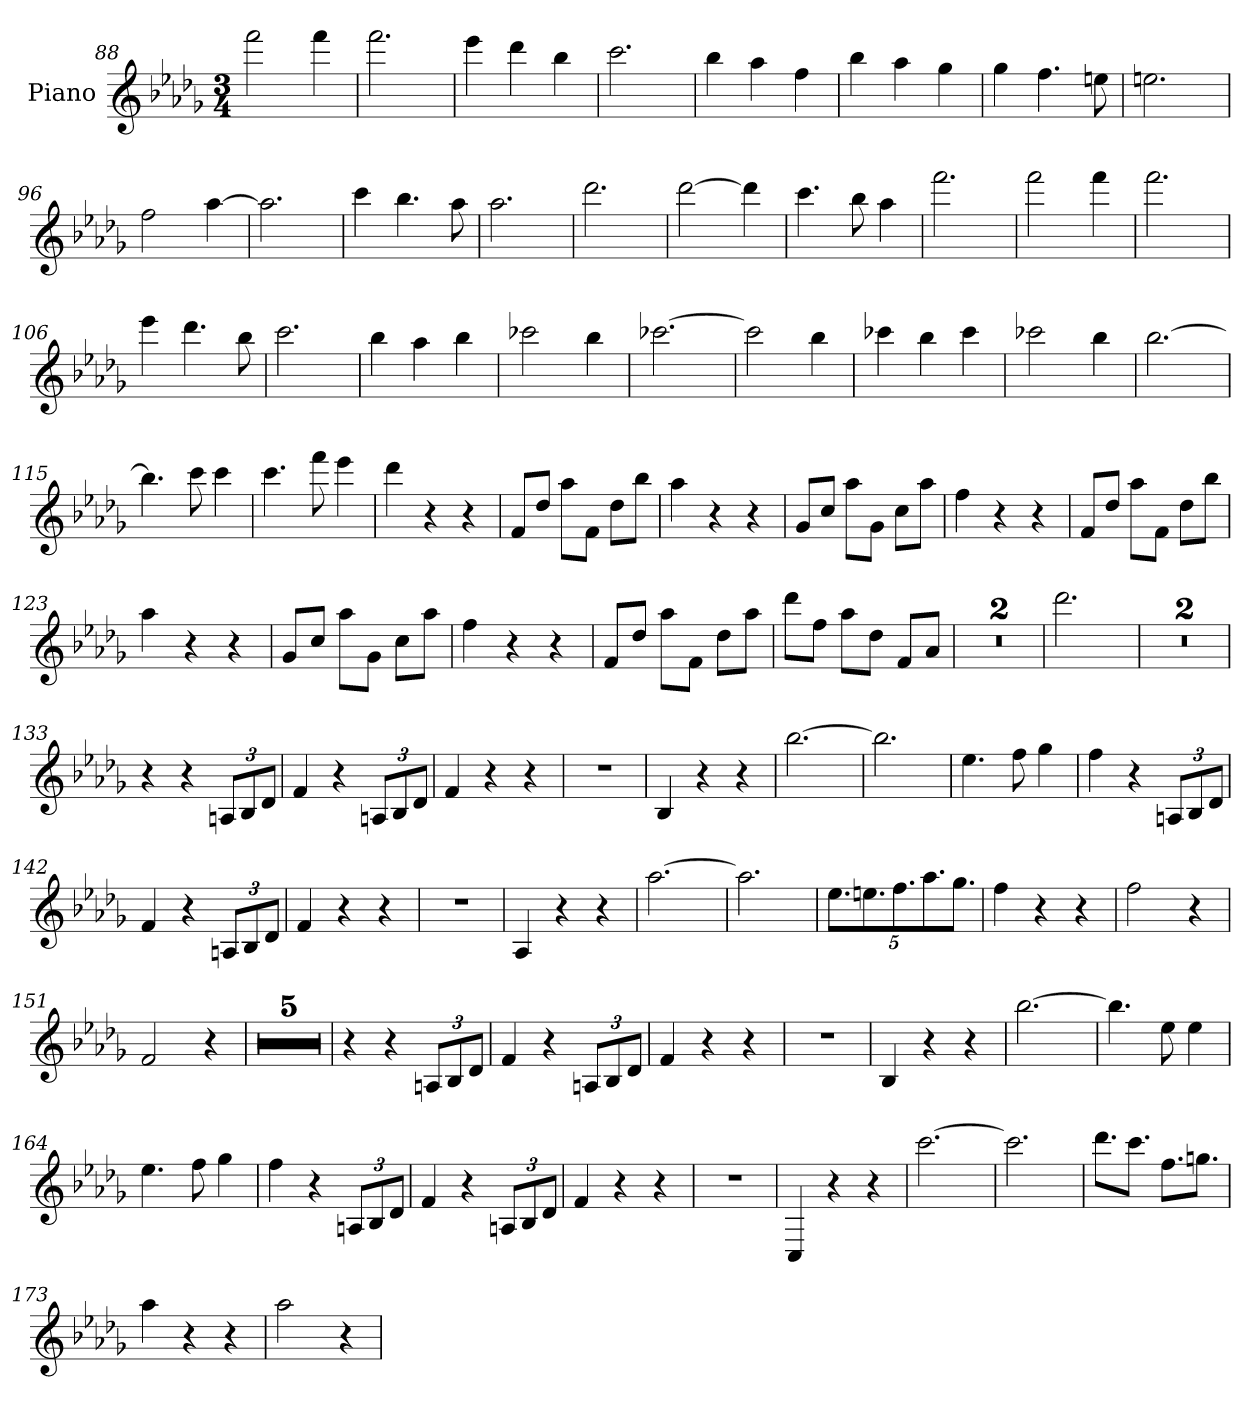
**kern
*part1
*staff1
*I"Piano
*I'Pno
*clefG2
*k[b-e-a-d-g-]
*b-:
*M3/4
=88
2fff
4fff
=89
2.fff
=90
4eee-
4ddd-
4bb-
=91
2.ccc
=92
4bb-
4aa-
4ff
=93
4bb-
4aa-
4gg-
=94
4gg-
4.ff
8een
=95
2.een
=96
2ff
[4aa-
=97
2.aa-]
=98
4ccc
4.bb-
8aa-
=99
2.aa-
=100
2.ddd-
=101
[2ddd-
4ddd-]
=102
4.ccc
8bb-
4aa-
=103
2.fff
=104
2fff
4fff
=105
2.fff
=106
4eee-
4.ddd-
8bb-
=107
2.ccc
=108
4bb-
4aa-
4bb-
=109
2ccc-X
4bb-
=110
[2.ccc-X
=111
2ccc-]
4bb-
=112
4ccc-X
4bb-
4ccc-
=113
2ccc-X
4bb-
=114
[2.bb-
=115
4.bb-]
8ccc
4ccc
=116
4.ccc
8fff
4eee-
=117
4ddd-
4r
4r
=118
8f/L
8dd-/J
8aa-\L
8f\J
8dd-\L
8bb-\J
=119
4aa-
4r
4r
=120
8g-/L
8cc/J
8aa-\L
8g-\J
8cc\L
8aa-\J
=121
4ff
4r
4r
=122
8f/L
8dd-/J
8aa-\L
8f\J
8dd-\L
8bb-\J
=123
4aa-
4r
4r
=124
8g-/L
8cc/J
8aa-\L
8g-\J
8cc\L
8aa-\J
=125
4ff
4r
4r
=126
8f/L
8dd-/J
8aa-\L
8f\J
8dd-\L
8aa-\J
=127
8ddd-\L
8ff\J
8aa-\L
8dd-\J
8f/L
8a-/J
=128
2.r
=129
2.r
=130
2.ddd-
=131
2.r
=132
2.r
=133
4r
4r
12An/L
12B-/
12d-/J
=134
4f
4r
12An/L
12B-/
12d-/J
=135
4f
4r
4r
=136
2.r
=137
4B-
4r
4r
=138
[2.bb-
=139
2.bb-]
=140
4.ee-
8ff
4gg-
=141
4ff
4r
12An/L
12B-/
12d-/J
=142
4f
4r
12An/L
12B-/
12d-/J
=143
4f
4r
4r
=144
2.r
=145
4A-
4r
4r
=146
[2.aa-
=147
2.aa-]
=148
10.ee-\L
10.een\J
10.ff\L
10.aa-\J
10.gg-J
=149
4ff
4r
4r
=150
2ff
4r
=151
2f
4r
=152
2.r
=153
2.r
=154
2.r
=155
2.r
=156
2.r
=157
4r
4r
12An/L
12B-/
12d-/J
=158
4f
4r
12An/L
12B-/
12d-/J
=159
4f
4r
4r
=160
2.r
=161
4B-
4r
4r
=162
[2.bb-
=163
4.bb-]
8ee-
4ee-
=164
4.ee-
8ff
4gg-
=165
4ff
4r
12An/L
12B-/
12d-/J
=166
4f
4r
12An/L
12B-/
12d-/J
=167
4f
4r
4r
=168
2.r
=169
4C
4r
4r
=170
[2.ccc
=171
2.ccc]
=172
8.ddd-\L
8.ccc\J
8.ff\L
8.ggn\J
=173
4aa-
4r
4r
=174
2aa-
4r
=
*-
